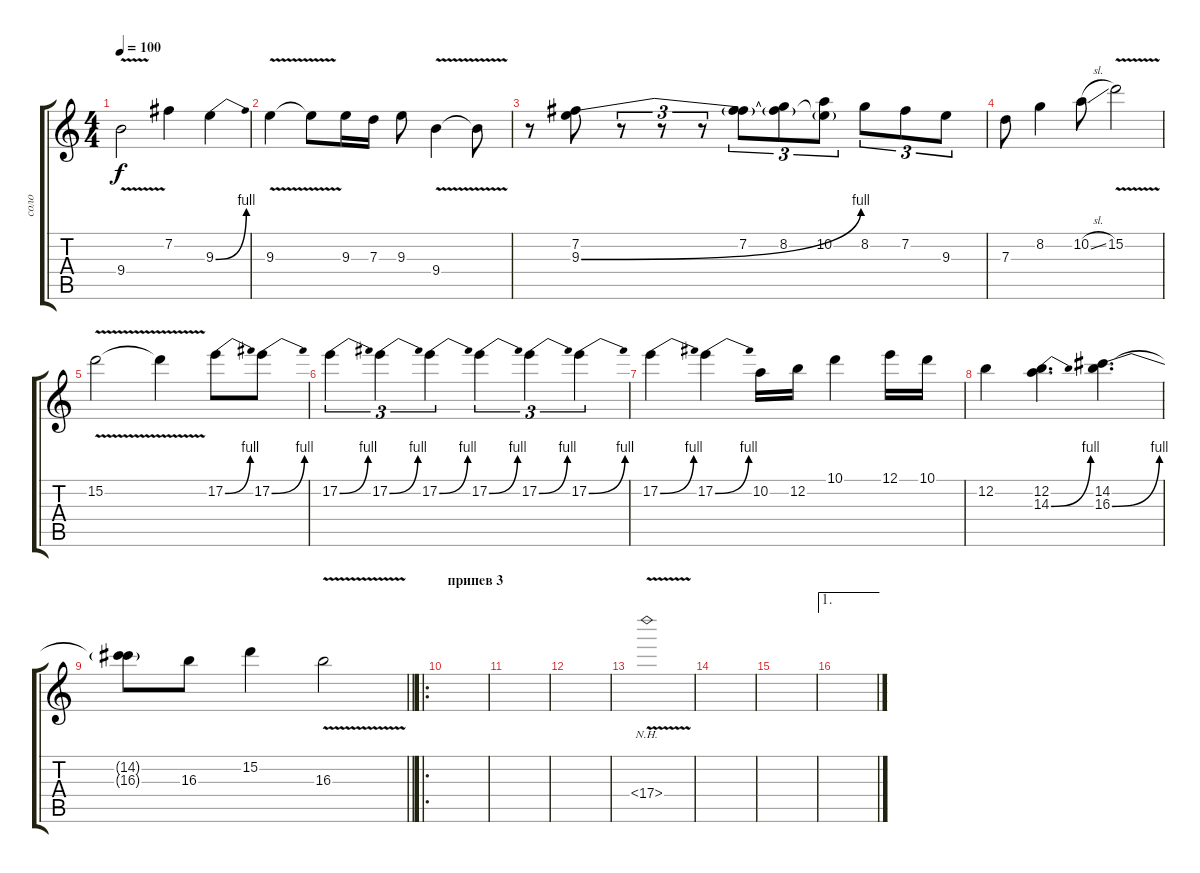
\track ("соло" "соло") {instrument overdrivenguitar}
\staff {score tabs}
\tuning (E4 B3 G3 D3 A2 E2) {hide}
\ts (4 4)
\tempo 100
\clef g2
\ks c
9.4{v}.2{dy f} 7.2.4 9.3{be (bend 0 0 60 4)}.4 |
9.3{v}.4 9.3{t}.8 9.3.16 7.3.16 9.3.8 9.4{v}.4 9.4{t}.8 |
r.8 (7.2 9.3{be (bend 0 0 60 4)}).8 r.8{tu (3 2)} r.8{tu (3 2)} r.8{tu (3 2)} (7.2 9.3{t}).8{tu (3 2)} (8.2 9.3{t}).8{tu (3 2)} (10.2 9.3{t}).8{tu (3 2)} 8.2.8{tu (3 2)} 7.2.8{tu (3 2)} 9.3.8{tu (3 2)} |
7.3.8 8.2.4 10.2{sl}.8 15.2{v}.2 |
15.2{v}.2 15.2{t}.4 17.2{be (bend 0 0 60 4)}.8 17.2{be (bend 0 0 60 4)}.8 |
17.2{be (bend 0 0 60 4)}.4{tu (3 2)} 17.2{be (bend 0 0 60 4)}.4{tu (3 2)} 17.2{be (bend 0 0 60 4)}.4{tu (3 2)} 17.2{be (bend 0 0 60 4)}.4{tu (3 2)} 17.2{be (bend 0 0 60 4)}.4{tu (3 2)} 17.2{be (bend 0 0 60 4)}.4{tu (3 2)} |
17.2{be (bend 0 0 60 4)}.4 17.2{be (bend 0 0 60 4)}.4 10.2.16 12.2.16 10.1.4 12.1.16 10.1.16 |
12.2.4 (12.2 14.3{be (bend 0 0 60 4)}).4{d} (14.2 16.3{be (bend 0 0 60 4)}).4{d} |
\barLineRight lightlight
(14.2{t} 16.3{t}).8 16.3.8 15.2.4 16.3{v}.2 |
\ro
\section ("" "припев 3")
|
|
|
17.4{nh v}.1 |
|
|
\ae 1
